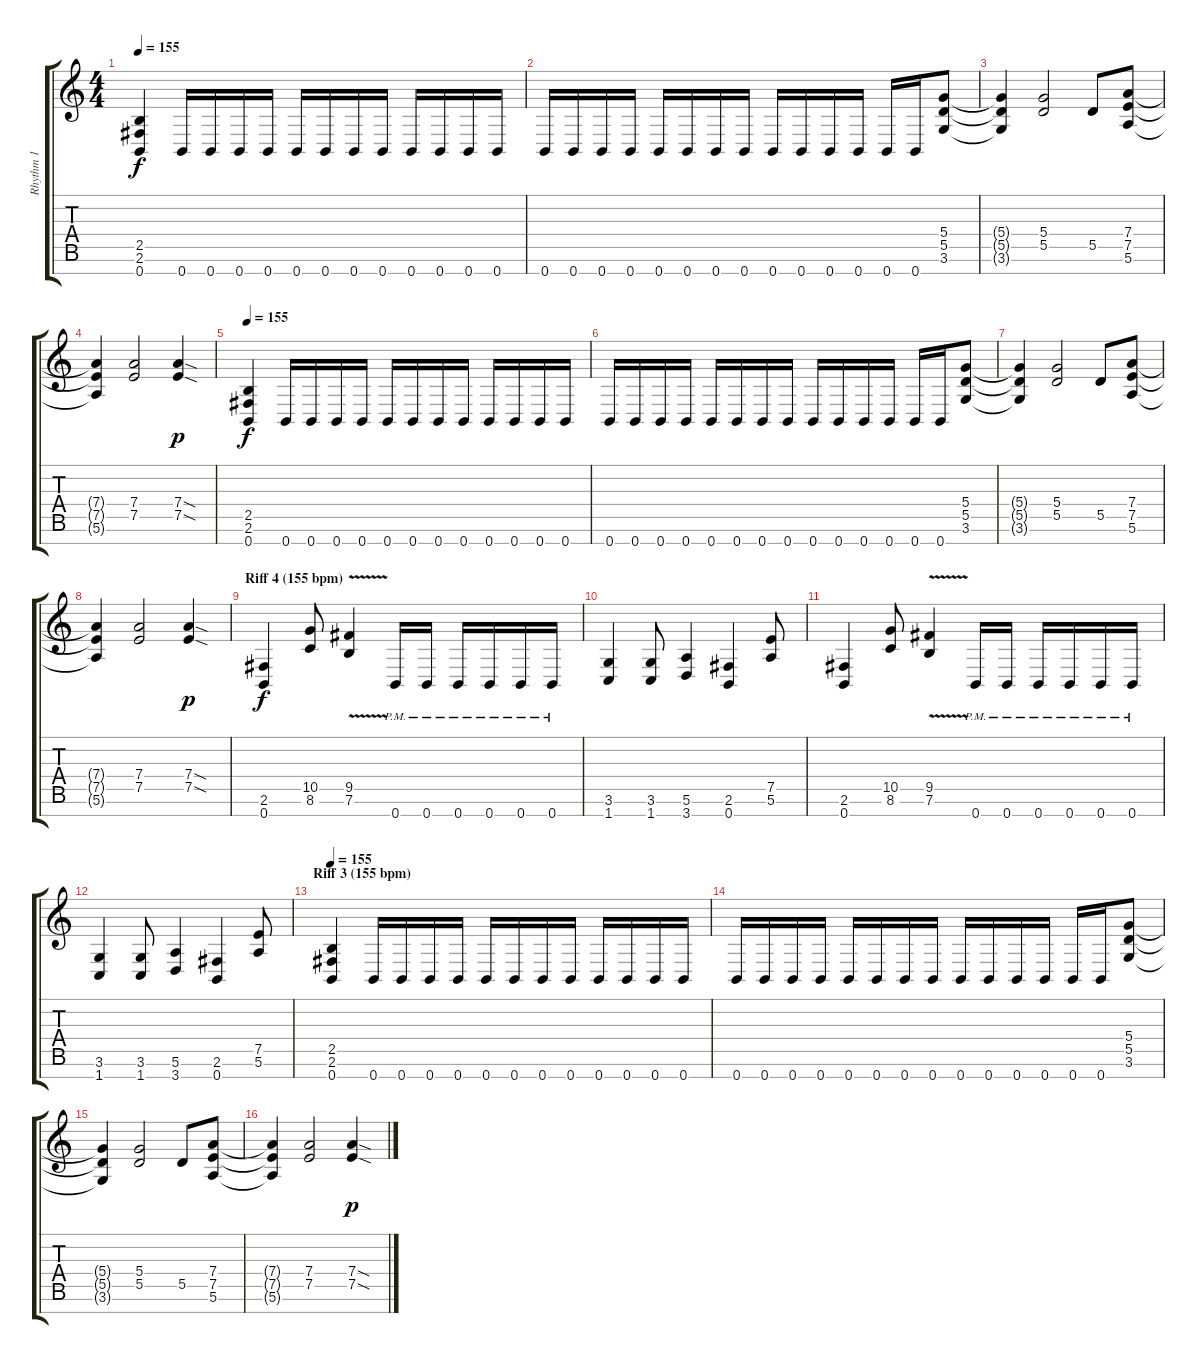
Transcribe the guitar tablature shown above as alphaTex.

\track ("Rhythm 1" "Rhythm 1") {instrument distortionguitar}
\staff {score tabs}
\tuning (E4 B3 G3 D3 A2 E2 B1) {hide}
\ts (4 4)
\tempo 155
\clef g2
\ks c
(2.5 2.6 0.7).4{dy f} 0.7.16 0.7.16 0.7.16 0.7.16 0.7.16 0.7.16 0.7.16 0.7.16 0.7.16 0.7.16 0.7.16 0.7.16 |
0.7.16 0.7.16 0.7.16 0.7.16 0.7.16 0.7.16 0.7.16 0.7.16 0.7.16 0.7.16 0.7.16 0.7.16 0.7.16 0.7.16 (5.4 5.5 3.6).8 |
(5.4{t} 5.5{t} 3.6{t}).4 (5.4 5.5).2 5.5.8 (7.4 7.5 5.6).8 |
(7.4{t} 7.5{t} 5.6{t}).4 (7.4 7.5).2 (7.4{sod} 7.5{sod}).4{dy p} |
\tempo 155
(2.5 2.6 0.7).4{dy f} 0.7.16 0.7.16 0.7.16 0.7.16 0.7.16 0.7.16 0.7.16 0.7.16 0.7.16 0.7.16 0.7.16 0.7.16 |
0.7.16 0.7.16 0.7.16 0.7.16 0.7.16 0.7.16 0.7.16 0.7.16 0.7.16 0.7.16 0.7.16 0.7.16 0.7.16 0.7.16 (5.4 5.5 3.6).8 |
(5.4{t} 5.5{t} 3.6{t}).4 (5.4 5.5).2 5.5.8 (7.4 7.5 5.6).8 |
(7.4{t} 7.5{t} 5.6{t}).4 (7.4 7.5).2 (7.4{sod} 7.5{sod}).4{dy p} |
\section ("" "Riff 4 (155 bpm)")
(2.6 0.7).4{dy f} (10.5 8.6).8 (9.5{v} 7.6{v}).4 0.7{pm}.16 0.7{pm}.16 0.7{pm}.16 0.7{pm}.16 0.7{pm}.16 0.7{pm}.16 |
(3.6 1.7).4 (3.6 1.7).8 (5.6 3.7).4 (2.6 0.7).4 (7.5 5.6).8 |
(2.6 0.7).4 (10.5 8.6).8 (9.5{v} 7.6{v}).4 0.7{pm}.16 0.7{pm}.16 0.7{pm}.16 0.7{pm}.16 0.7{pm}.16 0.7{pm}.16 |
(3.6 1.7).4 (3.6 1.7).8 (5.6 3.7).4 (2.6 0.7).4 (7.5 5.6).8 |
\section ("" "Riff 3 (155 bpm)")
\tempo 155
(2.5 2.6 0.7).4 0.7.16 0.7.16 0.7.16 0.7.16 0.7.16 0.7.16 0.7.16 0.7.16 0.7.16 0.7.16 0.7.16 0.7.16 |
0.7.16 0.7.16 0.7.16 0.7.16 0.7.16 0.7.16 0.7.16 0.7.16 0.7.16 0.7.16 0.7.16 0.7.16 0.7.16 0.7.16 (5.4 5.5 3.6).8 |
(5.4{t} 5.5{t} 3.6{t}).4 (5.4 5.5).2 5.5.8 (7.4 7.5 5.6).8 |
(7.4{t} 7.5{t} 5.6{t}).4 (7.4 7.5).2 (7.4{sod} 7.5{sod}).4{dy p}
